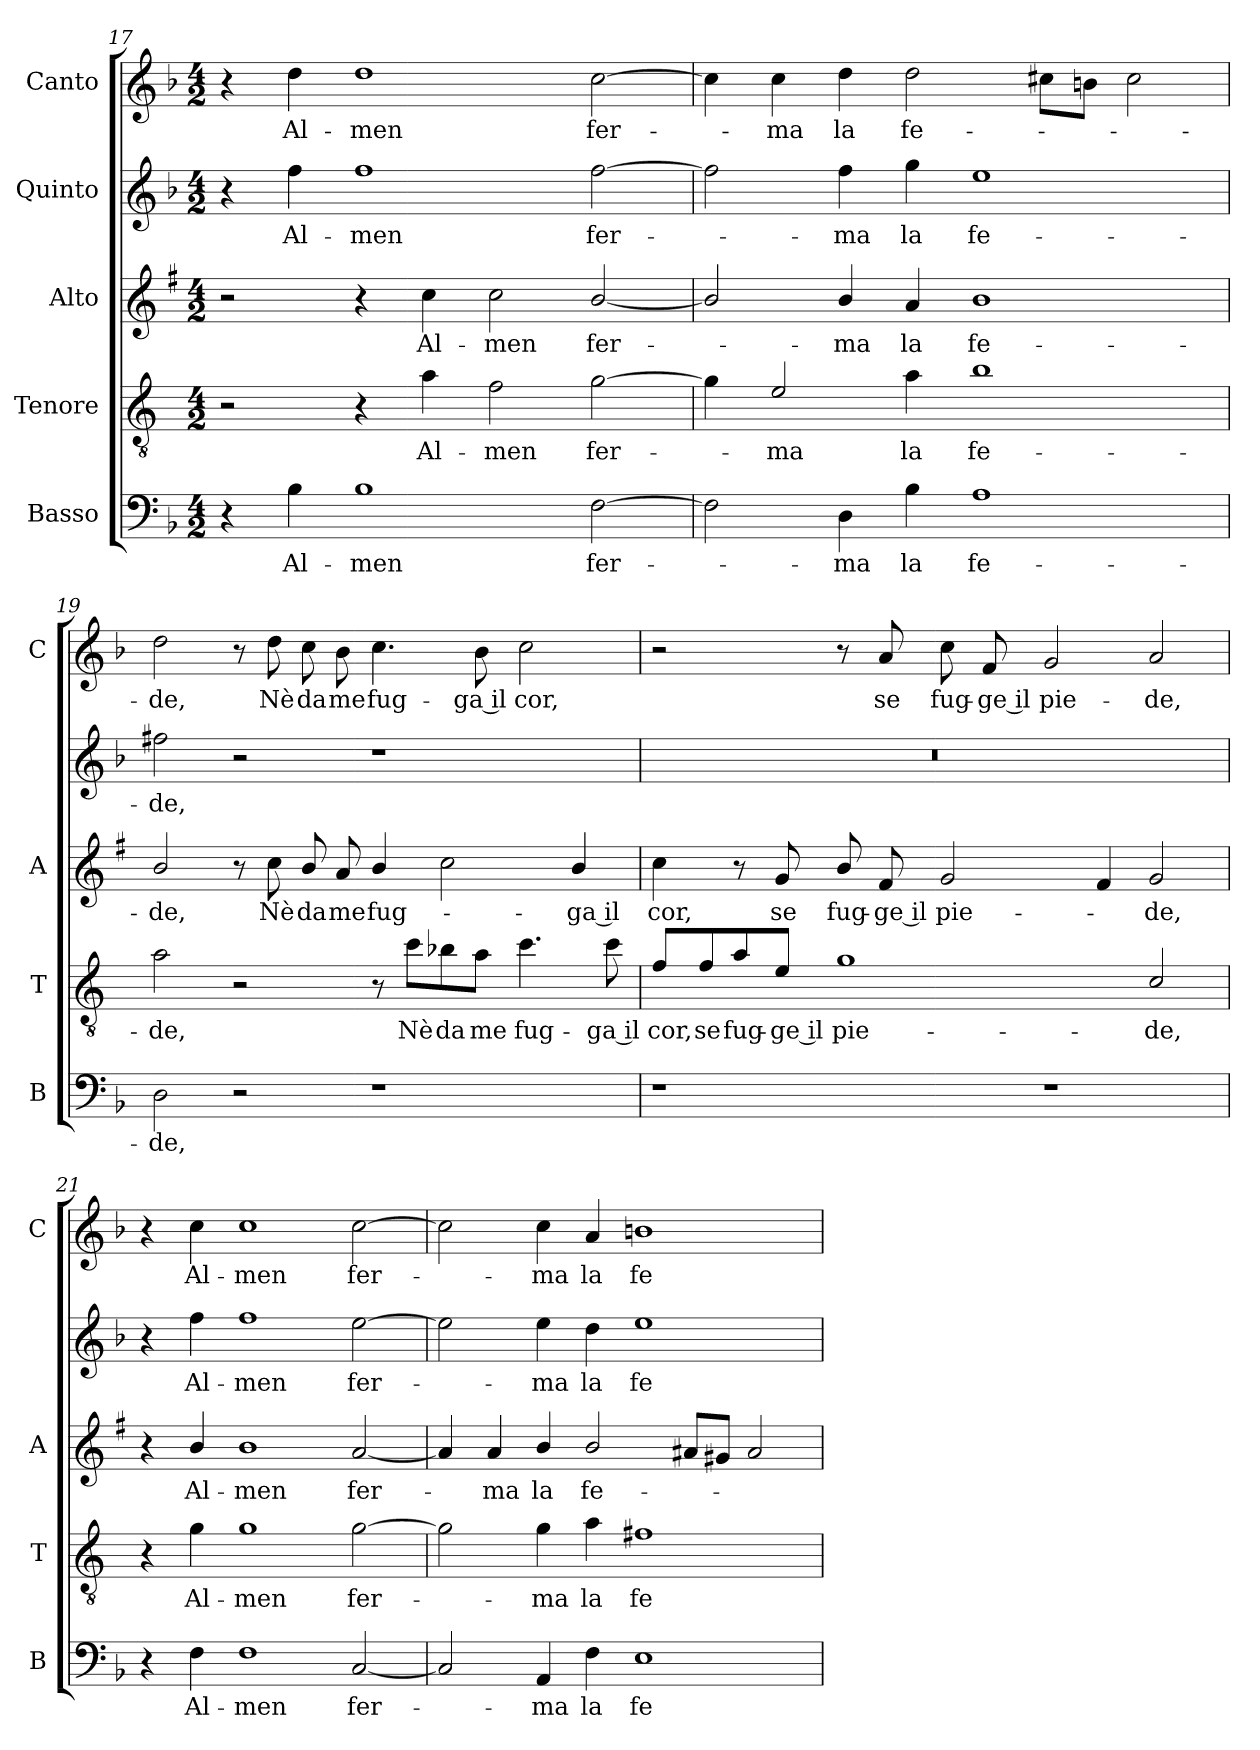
**kern	**text	**kern	**text	**kern	**text	**kern	**text	**kern	**text
*part5	*part5	*part4	*part4	*part3	*part3	*part2	*part2	*part1	*part1
*staff5	*staff5	*staff4	*staff4	*staff3	*staff3	*staff2	*staff2	*staff1	*staff1
*I"Basso	*	*I"Tenore	*	*I"Alto	*	*I"Quinto	*	*I"Canto	*
*I'B	*	*I'T	*	*I'A	*	*	*	*I'C	*
*clefF4	*	*clefGv2	*	*clefG2	*	*clefG2	*	*clefG2	*
*	*	*ITrd4c7	*	*ITrd1c2	*	*	*	*	*
*k[b-]	*	*k[b-]	*	*k[b-]	*	*k[b-]	*	*k[b-]	*
*F:	*	*F:	*	*F:	*	*F:	*	*F:	*
*M4/2	*	*M4/2	*	*M4/2	*	*M4/2	*	*M4/2	*
=17	=17	=17	=17	=17	=17	=17	=17	=17	=17
4r	.	2r	.	2r	.	4r	.	4r	.
!	!LO:LY:b	!	!	!	!	!	!LO:LY:b	!	!LO:LY:b
4B-\	Al-	.	.	.	.	4ff\	Al-	4dd\	Al-
!	!LO:LY:b	!	!	!	!	!	!LO:LY:b	!	!LO:LY:b
1B-	-men	4r	.	4r	.	1ff	-men	1dd	-men
!	!	!	!LO:LY:b	!	!LO:LY:b	!	!	!	!
.	.	4d\	Al-	4b-\	Al-	.	.	.	.
!	!	!	!LO:LY:b	!	!LO:LY:b	!	!	!	!
.	.	2B-\	-men	2b-\	-men	.	.	.	.
!	!LO:LY:b	!	!LO:LY:b	!	!LO:LY:b	!	!LO:LY:b	!	!LO:LY:b
[2F\	fer-	[2c\	fer-	[2a/	fer-	[2ff\	fer-	[2cc\	fer-
!!LO:LB:g=z
=18	=18	=18	=18	=18	=18	=18	=18	=18	=18
2F\]	.	4c\]	.	2a/]	.	2ff\]	.	4cc\]	.
!	!	!	!LO:LY:b	!	!	!	!	!	!LO:LY:b
.	.	2A/	-ma	.	.	.	.	4cc\	-ma
!	!LO:LY:b	!	!	!	!LO:LY:b	!	!LO:LY:b	!	!LO:LY:b
4D\	-ma	.	.	4a/	-ma	4ff\	-ma	4dd\	la
!	!LO:LY:b	!	!LO:LY:b	!	!LO:LY:b	!	!LO:LY:b	!	!LO:LY:b
4B-\	la	4d\	la	4g/	la	4gg\	la	2dd\	fe-
!	!LO:LY:b	!	!LO:LY:b	!	!LO:LY:b	!	!LO:LY:b	!	!
1A	fe-	1e	fe-	1a	fe-	1ee	fe-	.	.
.	.	.	.	.	.	.	.	8cc#X\L	.
.	.	.	.	.	.	.	.	8bn\J	.
.	.	.	.	.	.	.	.	2cc#\	.
=19	=19	=19	=19	=19	=19	=19	=19	=19	=19
!	!LO:LY:b	!	!LO:LY:b	!	!LO:LY:b	!	!LO:LY:b	!	!LO:LY:b
2D\	-de,	2d\	-de,	2a/	-de,	2ff#X\	-de,	2dd\	-de,
2r	.	2r	.	8r	.	2r	.	8r	.
!	!	!	!	!	!LO:LY:b	!	!	!	!LO:LY:b
.	.	.	.	8b-\	Nè	.	.	8dd\	Nè
!	!	!	!	!	!LO:LY:b	!	!	!	!LO:LY:b
.	.	.	.	8a/	da	.	.	8cc\	da
!	!	!	!	!	!LO:LY:b	!	!	!	!LO:LY:b
.	.	.	.	8g/	me	.	.	8b-\	me
!	!	!	!	!	!LO:LY:b	!	!	!	!LO:LY:b
1r	.	8r	.	4a/	fug-	1r	.	4.cc\	fug-
!	!	!	!LO:LY:b	!	!	!	!	!	!
.	.	8f\L	Nè	.	.	.	.	.	.
!	!	!	!LO:LY:b	!	!	!	!	!	!
.	.	8e-X\	da	2b-\	.	.	.	.	.
!	!	!	!LO:LY:b	!	!	!	!	!	!LO:LY:b
.	.	8d\J	me	.	.	.	.	8b-\	-ga il
!	!	!	!LO:LY:b	!	!	!	!	!	!LO:LY:b
.	.	4.f\	fug-	.	.	.	.	2cc\	cor,
!	!	!	!	!	!LO:LY:b	!	!	!	!
.	.	.	.	4a/	-ga il	.	.	.	.
!	!	!	!LO:LY:b	!	!	!	!	!	!
.	.	8f\	-ga il	.	.	.	.	.	.
=20	=20	=20	=20	=20	=20	=20	=20	=20	=20
!	!	!	!LO:LY:b	!	!LO:LY:b	!	!	!	!
1r	.	8B-/L	cor,	4b-\	cor,	0r	.	2r	.
!	!	!	!LO:LY:b	!	!	!	!	!	!
.	.	8B-/	se	.	.	.	.	.	.
!	!	!	!LO:LY:b	!	!	!	!	!	!
.	.	8d/	fug-	8r	.	.	.	.	.
!	!	!	!LO:LY:b	!	!LO:LY:b	!	!	!	!
.	.	8A/J	-ge il	8f/	se	.	.	.	.
!	!	!	!LO:LY:b	!	!LO:LY:b	!	!	!	!
.	.	1c	pie-	8a/	fug-	.	.	8r	.
!	!	!	!	!	!LO:LY:b	!	!	!	!LO:LY:b
.	.	.	.	8e/	-ge il	.	.	8a/	se
!	!	!	!	!	!LO:LY:b	!	!	!	!LO:LY:b
.	.	.	.	2f/	pie-	.	.	8cc\	fug-
!	!	!	!	!	!	!	!	!	!LO:LY:b
.	.	.	.	.	.	.	.	8f/	-ge il
!	!	!	!	!	!	!	!	!	!LO:LY:b
1r	.	.	.	.	.	.	.	2g/	pie-
.	.	.	.	4e/	.	.	.	.	.
!	!	!	!LO:LY:b	!	!LO:LY:b	!	!	!	!LO:LY:b
.	.	2F/	-de,	2f/	-de,	.	.	2a/	-de,
!!LO:LB:g=z
=21	=21	=21	=21	=21	=21	=21	=21	=21	=21
4r	.	4r	.	4r	.	4r	.	4r	.
!	!LO:LY:b	!	!LO:LY:b	!	!LO:LY:b	!	!LO:LY:b	!	!LO:LY:b
4F\	Al-	4c\	Al-	4a/	Al-	4ff\	Al-	4cc\	Al-
!	!LO:LY:b	!	!LO:LY:b	!	!LO:LY:b	!	!LO:LY:b	!	!LO:LY:b
1F	-men	1c	-men	1a	-men	1ff	-men	1cc	-men
!	!LO:LY:b	!	!LO:LY:b	!	!LO:LY:b	!	!LO:LY:b	!	!LO:LY:b
[2C/	fer-	[2c\	fer-	[2g/	fer-	[2ee\	fer-	[2cc\	fer-
=22	=22	=22	=22	=22	=22	=22	=22	=22	=22
2C/]	.	2c\]	.	4g/]	.	2ee\]	.	2cc\]	.
!	!	!	!	!	!LO:LY:b	!	!	!	!
.	.	.	.	4g/	-ma	.	.	.	.
!	!LO:LY:b	!	!LO:LY:b	!	!LO:LY:b	!	!LO:LY:b	!	!LO:LY:b
4AA/	-ma	4c\	-ma	4a/	la	4ee\	-ma	4cc\	-ma
!	!LO:LY:b	!	!LO:LY:b	!	!LO:LY:b	!	!LO:LY:b	!	!LO:LY:b
4F\	la	4d\	la	2a/	fe-	4dd\	la	4a/	la
!	!LO:LY:b	!	!LO:LY:b	!	!	!	!LO:LY:b	!	!LO:LY:b
1E	fe-	1Bn	fe-	.	.	1ee	fe-	1bn	fe-
.	.	.	.	8g#X/L	.	.	.	.	.
.	.	.	.	8f#X/J	.	.	.	.	.
.	.	.	.	2g#/	.	.	.	.	.
=	=	=	=	=	=	=	=	=	=
*-	*-	*-	*-	*-	*-	*-	*-	*-	*-
